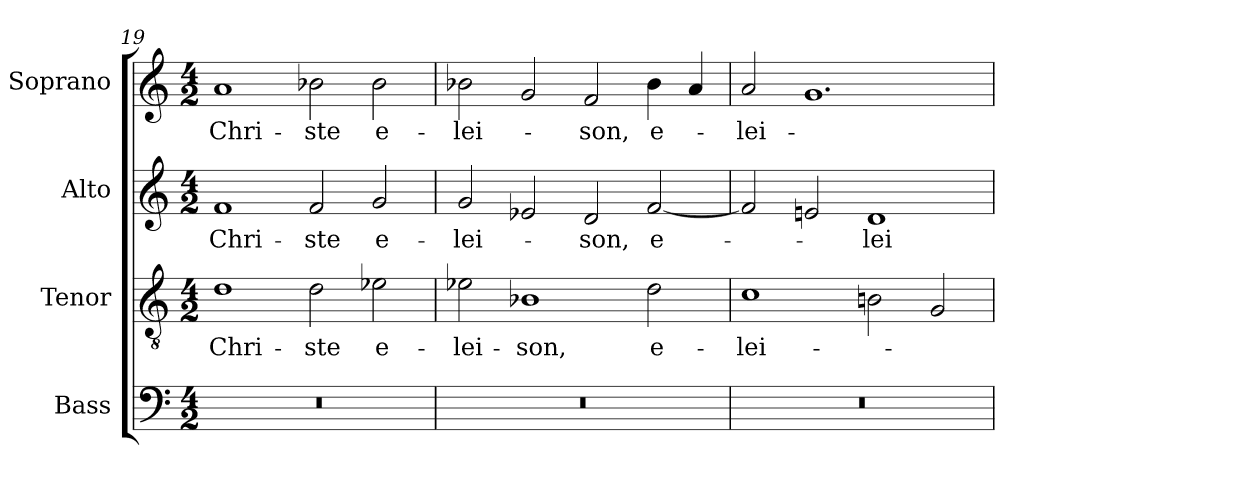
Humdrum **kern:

**kern	**kern	**text	**kern	**text	**kern	**text
*part4	*part3	*part3	*part2	*part2	*part1	*part1
*staff4	*staff3	*staff3	*staff2	*staff2	*staff1	*staff1
*I"Bass	*I"Tenor	*	*I"Alto	*	*I"Soprano	*
*clefF4	*clefGv2	*	*clefG2	*	*clefG2	*
*k[]	*k[]	*	*k[]	*	*k[]	*
*C:	*C:	*	*C:	*	*C:	*
*M4/2	*M4/2	*	*M4/2	*	*M4/2	*
=19	=19	=19	=19	=19	=19	=19
0r	1d	Chri-	1f	Chri-	1a	Chri-
.	2d\	-ste	2f/	-ste	2b-X\	-ste
.	2e-X\	e-	2g/	e-	2b-\	e-
!!LO:PB:g=z
=20	=20	=20	=20	=20	=20	=20
0r	2e-X\	-lei-	2g/	-lei-	2b-X\	-lei-
.	1B-X	-son,	2e-X/	.	2g/	.
.	.	.	2d/	-son,	2f/	-son,
.	2d\	e-	[2f/	e-	4b-\	e-
.	.	.	.	.	4a/	.
=21	=21	=21	=21	=21	=21	=21
0r	1c	-lei-	2f/]	.	2a/	-lei-
.	.	.	2en/	.	1.g	.
.	2Bn\	.	1d	-lei-	.	.
.	2G/	.	.	.	.	.
=	=	=	=	=	=	=
*-	*-	*-	*-	*-	*-	*-
